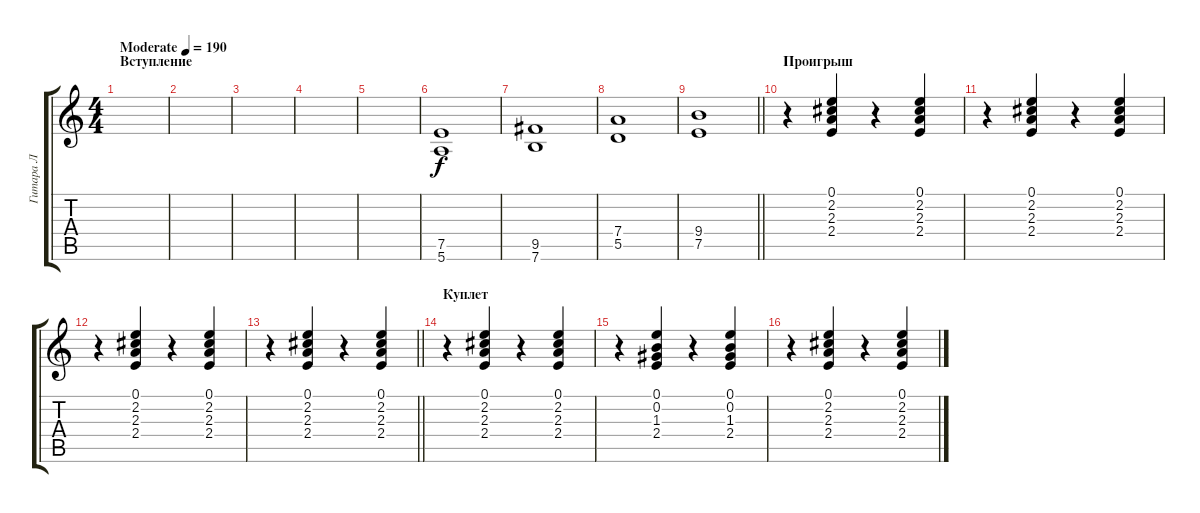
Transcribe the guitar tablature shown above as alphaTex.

\track ("Гитара Л" "Гитара Л") {instrument overdrivenguitar}
\staff {score tabs}
\tuning (E4 B3 G3 D3 A2 E2) {hide}
\ts (4 4)
\section ("" "Вступление")
\tempo (190 "Moderate")
\clef g2
\ks c
|
|
|
|
|
(7.5 5.6).1 |
(9.5 7.6).1 |
(7.4 5.5).1 |
\barLineRight lightlight
(9.4 7.5).1 |
\section ("" "Проигрыш")
r.4{instrument acousticguitarsteel} (0.1 2.2 2.3 2.4).4 r.4 (0.1 2.2 2.3 2.4).4 |
r.4 (0.1 2.2 2.3 2.4).4 r.4 (0.1 2.2 2.3 2.4).4 |
r.4 (0.1 2.2 2.3 2.4).4 r.4 (0.1 2.2 2.3 2.4).4 |
\barLineRight lightlight
r.4 (0.1 2.2 2.3 2.4).4 r.4 (0.1 2.2 2.3 2.4).4 |
\section ("" "Куплет")
r.4 (0.1 2.2 2.3 2.4).4 r.4 (0.1 2.2 2.3 2.4).4 |
r.4 (0.1 0.2 1.3 2.4).4 r.4 (0.1 0.2 1.3 2.4).4 |
r.4 (0.1 2.2 2.3 2.4).4 r.4 (0.1 2.2 2.3 2.4).4
